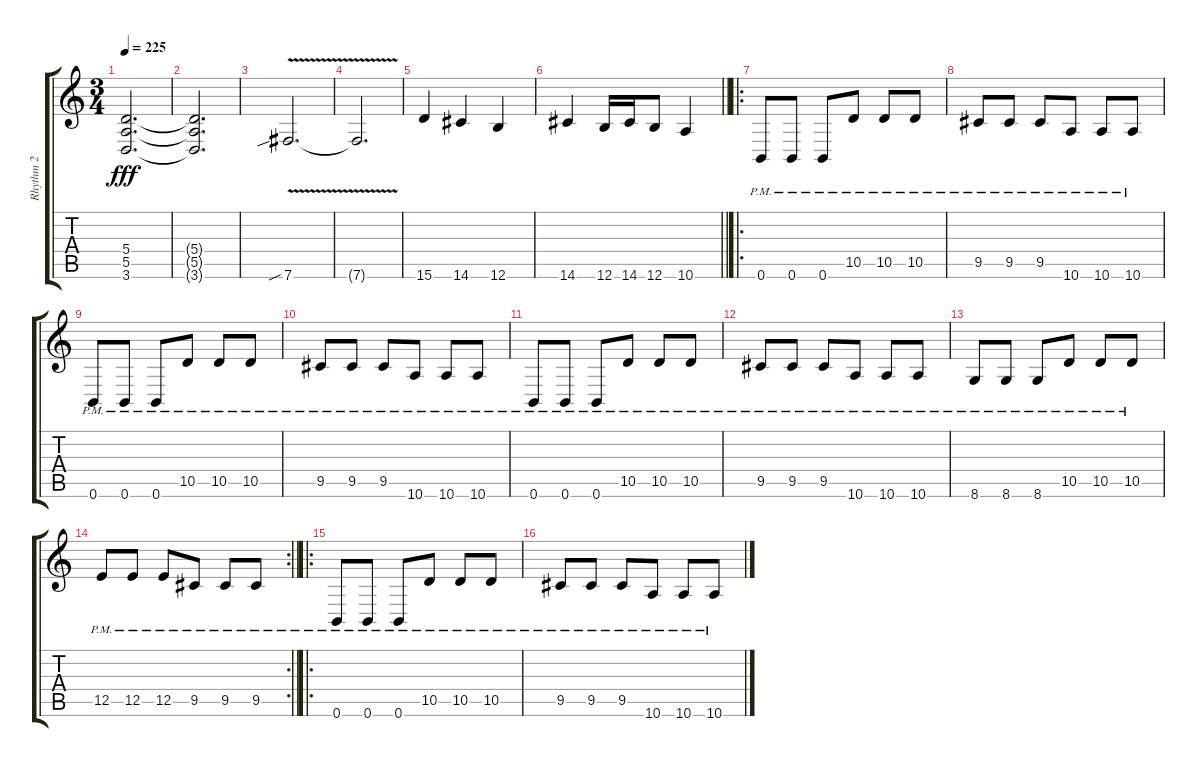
\track ("Rhythm 2" "Rhythm 2") {instrument distortionguitar}
\staff {score tabs}
\tuning (B3 Gb3 D3 A2 E2 B1) {hide}
\ts (3 4)
\tempo 225
\clef g2
\ks c
(5.4 5.5 3.6).2{d dy fff} |
(5.4{t} 5.5{t} 3.6{t}).2{d} |
7.6{v sib}.2{d} |
7.6{v t}.2{d} |
15.6.4 14.6.4 12.6.4 |
\barLineRight lightlight
14.6.4 12.6.16 14.6.16 12.6.8 10.6.4 |
\ro
0.6{pm}.8 0.6{pm}.8 0.6{pm}.8 10.5{pm}.8 10.5{pm}.8 10.5{pm}.8 |
9.5{pm}.8 9.5{pm}.8 9.5{pm}.8 10.6{pm}.8 10.6{pm}.8 10.6{pm}.8 |
0.6{pm}.8 0.6{pm}.8 0.6{pm}.8 10.5{pm}.8 10.5{pm}.8 10.5{pm}.8 |
9.5{pm}.8 9.5{pm}.8 9.5{pm}.8 10.6{pm}.8 10.6{pm}.8 10.6{pm}.8 |
0.6{pm}.8 0.6{pm}.8 0.6{pm}.8 10.5{pm}.8 10.5{pm}.8 10.5{pm}.8 |
9.5{pm}.8 9.5{pm}.8 9.5{pm}.8 10.6{pm}.8 10.6{pm}.8 10.6{pm}.8 |
8.6{pm}.8 8.6{pm}.8 8.6{pm}.8 10.5{pm}.8 10.5{pm}.8 10.5{pm}.8 |
\rc 2
\barLineRight lightlight
12.5{pm}.8 12.5{pm}.8 12.5{pm}.8 9.5{pm}.8 9.5{pm}.8 9.5{pm}.8 |
\ro
0.6{pm}.8 0.6{pm}.8 0.6{pm}.8 10.5{pm}.8 10.5{pm}.8 10.5{pm}.8 |
9.5{pm}.8 9.5{pm}.8 9.5{pm}.8 10.6{pm}.8 10.6{pm}.8 10.6{pm}.8
